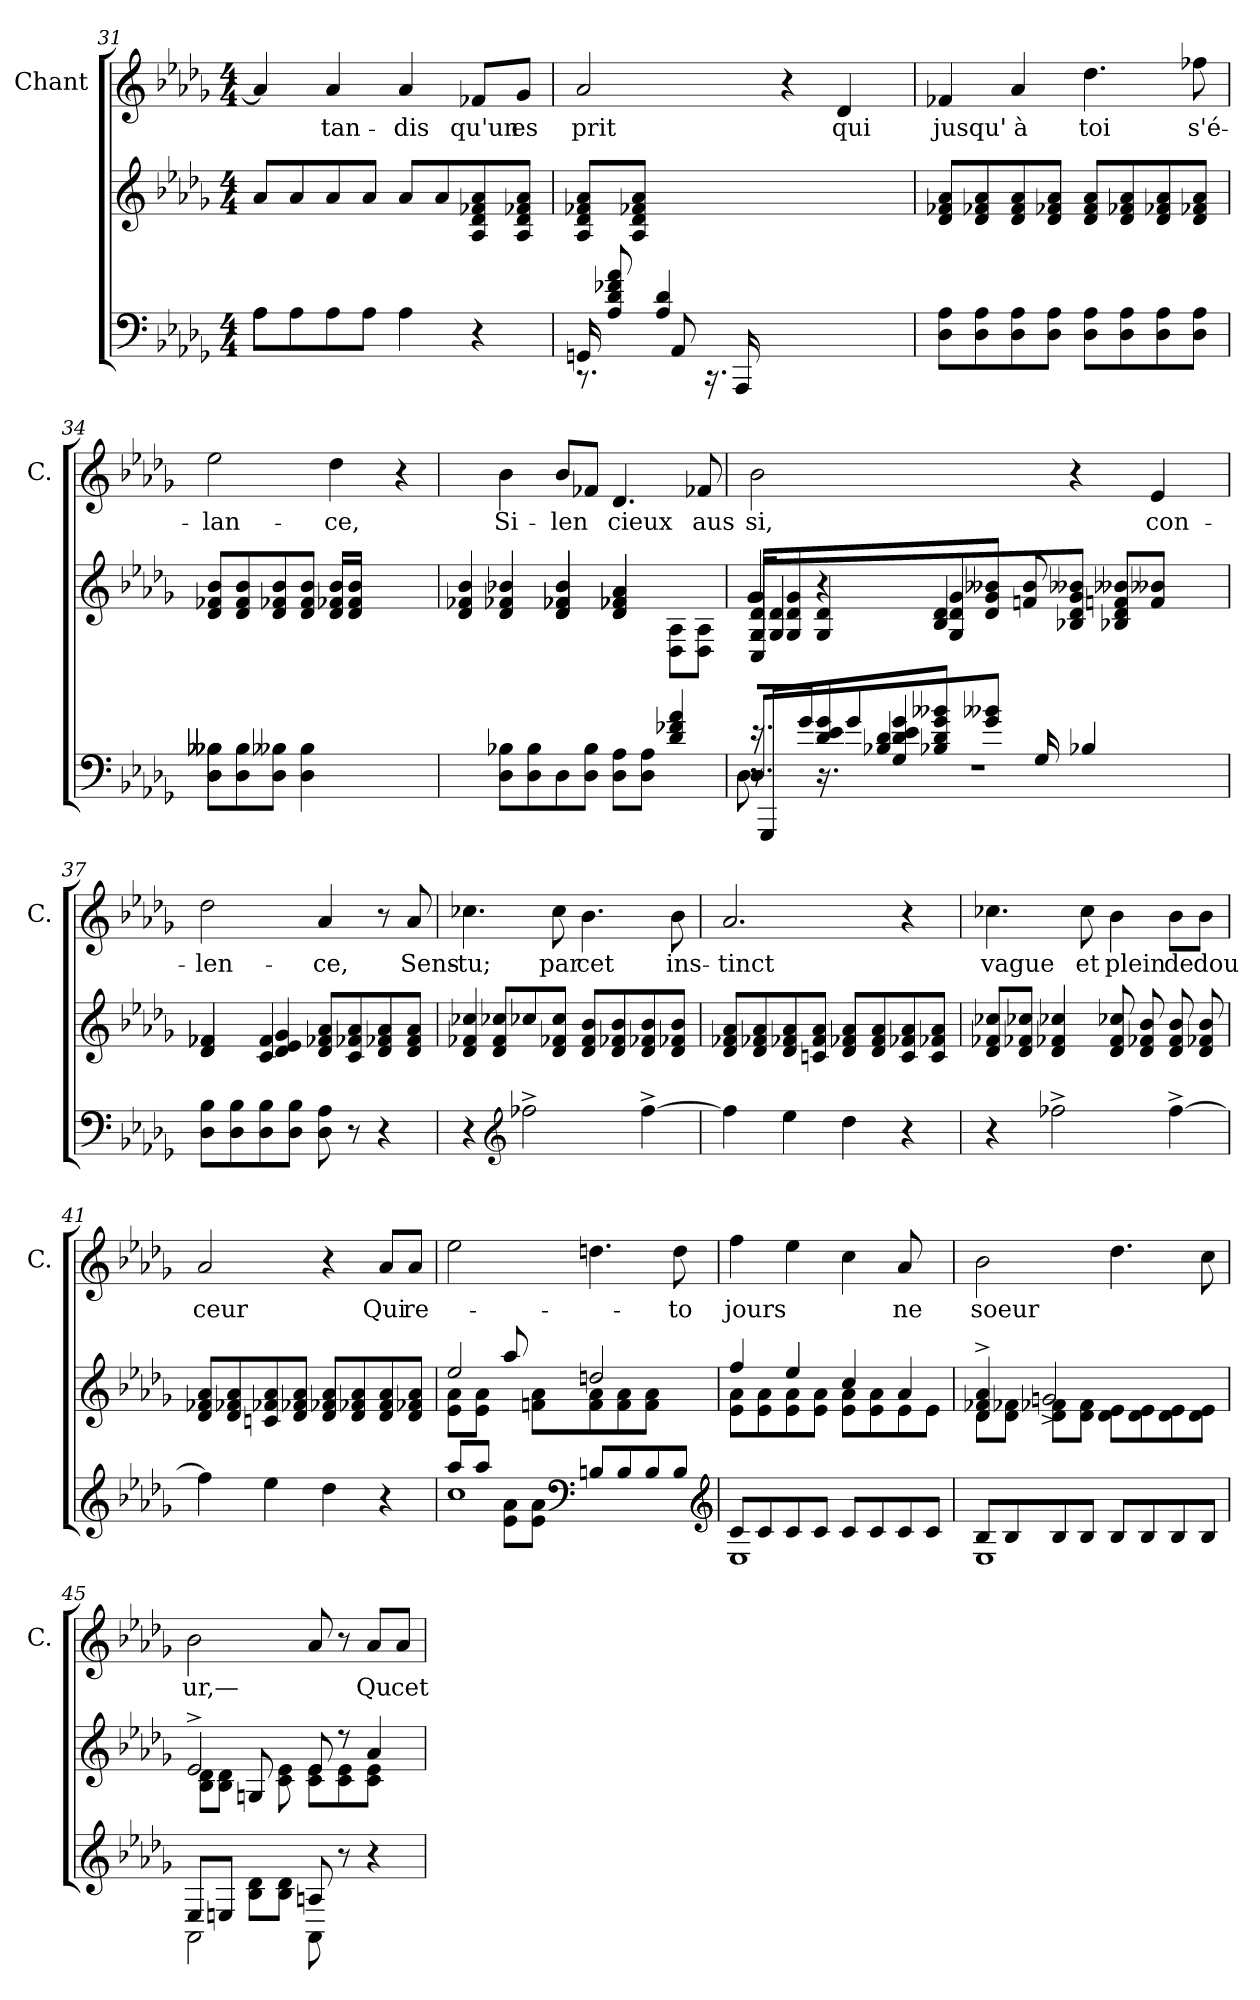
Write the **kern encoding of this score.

**kern	**kern	**kern	**text
*part3	*part2	*part1	*part1
*staff3	*staff2	*staff1	*staff1
*	*	*I"Chant	*
*	*	*I'C.	*
*clefF4	*clefG2	*clefG2	*
*k[b-e-a-d-g-]	*k[b-e-a-d-g-]	*k[b-e-a-d-g-]	*
*M4/4	*M4/4	*M4/4	*
=31	=31	=31	=31
*^	*	*	*
4A-i\	8A-j\L	8a-Z/L	4a-Z/]	.
.	8A-j\	8a-Z/	.	.
2.ryy	8A-j\	8a-Z/	4a-Z/	tan-
.	8A-j\J	8a-Z/J	.	.
.	4A-j\	8a-Z/L	4a-Z/	dis
.	.	8a-Z/	.	.
.	4r	8A-Z/ 8a-Z/ 8f-XZ/ 8d-Z/	8f-XZ/L	qu'un
.	.	8A-Z/ 8a-Z/ 8f-XZ/ 8d-Z/J	8g-Z/J	es
=32	=32	=32	=32	=32
16GGni/	8.r	8a-Z/ 8f-XZ/ 8d-Z/ 8A-Z/L	2a-Z/	prit
8A-i/ 8a-i/ 8f-Xi/ 8d-i/	.	.	.	.
.	.	8A-Z/ 8a-Z/ 8f-XZ/ 8d-Z/J	.	.
4d-i/ 4A-i/	8AA-j/	.	.	.
.	.	2.ryy	.	.
.	16.r	.	.	.
.	16AAA-j/	.	.	.
2ryy	.	.	.	.
.	2ryy	.	.	.
.	.	.	4r	.
.	.	.	4d-Z/	qui
16ryy	.	.	.	.
.	32ryy	.	.	.
*v	*v	*	*	*
=33	=33	=33	=33
8D-j\ 8A-j\L	8a-Z/ 8f-XZ/ 8d-Z/L	4f-XZ/	jusqu'
8D-j\ 8A-j\	8d-Z/ 8a-Z/ 8f-XZ/	.	.
8D-j\ 8A-j\	8d-Z/ 8a-Z/ 8f-Z/	4a-Z/	à
8D-j\ 8A-j\J	8d-Z/ 8a-Z/ 8f-XZ/J	.	.
8D-j\ 8A-j\L	8d-Z/ 8f-Z/ 8a-Z/L	4.dd-Z\	toi
8D-j\ 8A-j\	8a-Z/ 8f-XZ/ 8d-Z/	.	.
8D-j\ 8A-j\	8a-Z/ 8f-XZ/ 8d-Z/	.	.
8D-j\ 8A-j\J	8a-Z/ 8f-XZ/ 8d-Z/J	8ff-XZ\	s'é-
!!LO:LB:g=z
=34	=34	=34	=34
*^	*	*	*
*	*^	*	*	*
8D-i\ 8B--Xi\J	8D-V\ 8B--V\J	8D-j\ 8B--Xj\L	8d-Z/ 8b-Z/ 8f-XZ/L	2ee-Z\	lan-
2..ryy	2..ryy	8D-j\ 8B--j\	8b-Z/ 8f-Z/ 8d-Z/	.	.
.	.	8D-j\ 8B--Xj\J	8d-Z/ 8b-Z/ 8f-XZ/	.	.
.	.	4D-j\ 4B--j\	8d-Z/ 8f-Z/ 8b-Z/J	.	.
.	.	.	16d-Z/ 16b-Z/ 16f-XZ/LL	4dd-Z\	ce,
.	.	.	16d-Z/ 16f-Z/ 16b-Z/JJ	.	.
.	.	4.ryy	4.ryy	.	.
.	.	.	.	4r	.
*v	*v	*v	*	*	*
=35	=35	=35	=35
*	*^	*	*
8D-j\ 8B-Xj\L	4d-Z/ 4f-XZ/ 4b-XZ/	4d-i/ 4f-Xi/ 4b-i/	4b-Z\	Si-
8D-j\ 8B-j\	.	.	.	.
8D-j\	4d-Z/ 4f-XZ/ 4b-Z/	4d-i/ 4f-Xi/ 4b-i/	8b-Z/L	len
8D-j\ 8B-j\J	.	.	8f-XZ/J	--
8D-j\ 8A-j\L	4d-Z/ 4f-XZ/ 4a-Z/	4d-i/ 4f-Xi/ 4a-i/	4.d-Z/	cieux
8D-j\ 8A-j\J	.	.	.	.
4d-j/ 4f-Xj/ 4a-j/	8D-Z\ 8A-Z\L	4ryy	.	.
.	8D-Z\ 8A-Z\J	.	8f-XZ/	aus
=36	=36	=36	=36	=36
*^	*^	*^	*	*
*	*^	*	*	*^	*	*	*
*	*	*^	*	*	*	*	*	*	*
*	*	*	*^	*	*	*	*	*	*	*
*	*	*	*	*^	*	*	*	*	*	*	*
8.D-N\	16.r	8GGG-\	8r	8D-j\	1r	16CV\	8g-/J	8d-/ 8G-/J	4d-/ 4G-/	4g-Z/ 4d-Z/ 4G-Z/	2b-Z\	si,
.	.	.	.	.	.	4g-V/ 4d-V/ 4G-V/	.	.	.	.	.	.
.	8g-/J	.	.	.	.	.	.	.	.	.	.	.
.	.	8e-/ 8d-/ 8g-/J	2..ryy	16.r	.	.	4d-/ 4G-/	4r	.	.	.	.
8g-N/J	.	.	.	.	.	.	.	.	.	.	.	.
.	4d-/ 4B-X/	.	.	4g-j/ 4e-j/ 4d-j/ 4G-j/	.	.	.	.	.	.	.	.
.	.	8b--X/ 8g-/ 8d-/ 8B-X/J	.	.	.	.	.	.	4d-/ 4B-/	4g-Z/ 4d-Z/ 4G-Z/	.	.
8b--XN/ 8g-N/J	.	.	.	.	.	8d-V/ 8g-V/ 8b--XV/J	.	.	.	.	.	.
.	.	2ryy	.	.	.	.	2ryy	2ryy	.	.	.	.
2ryy	.	.	.	.	.	8fnV/ 8b--V/	.	.	.	.	.	.
.	2ryy	.	.	16G-j/	.	.	.	.	.	.	.	.
.	.	.	.	.	.	.	.	.	2ryy	8b--XZ/ 8g-Z/ 8d-Z/ 8B-XZ/J	4r	.
.	.	.	.	4B-Xj/	.	.	.	.	.	.	.	.
.	.	.	.	.	.	4..ryy	.	.	.	.	.	.
.	.	.	.	.	.	.	.	.	.	8b--XZ/ 8fnZ/ 8d-Z/ 8B-XZ/L	.	.
.	.	.	.	.	.	.	.	.	.	8fZ/ 8b--XZ/J	4e-Z/	con-
.	.	.	.	8..ryy	.	.	.	.	.	.	.	.
.	.	8ryy	.	.	.	.	8ryy	8ryy	.	8ryy	.	.
16ryy	.	.	.	.	.	.	.	.	.	.	.	.
.	32ryy	.	.	.	.	.	.	.	.	.	.	.
*v	*v	*v	*v	*v	*v	*	*	*	*	*	*	*
*	*	*v	*v	*v	*v	*	*
=37	=37	=37	=37	=37
8D-j\ 8B-j\L	4d-Z/ 4f-XZ/	4d-i/ 4f-Xi/	2dd-Z\	len-
8D-j\ 8B-j\	.	.	.	.
8D-j\ 8B-j\	4cZ/ 4f-Z/	4e-i/ 4d-i/ 4g-i/	.	.
8D-j\ 8B-j\J	.	.	.	.
8D-j\ 8A-j\	8d-Z/ 8f-XZ/ 8a-Z/L	2ryy	4a-Z/	ce,
8r	8cZ/ 8f-XZ/ 8a-Z/	.	.	.
4r	8d-Z/ 8a-Z/ 8f-XZ/	.	8r	.
.	8a-Z/ 8f-Z/ 8d-Z/J	.	8a-Z/	Sens-
*	*v	*v	*	*
!!LO:LB:g=z
=38	=38	=38	=38
4r	8d-Z/ 8cc-XZ/ 8f-XZ/J	4.cc-XZ\	tu;
.	8d-Z/ 8cc-XZ/ 8f-Z/L	.	.
*clefG2	*	*	*
2ff-X^>j\	8cc-XZ/	.	.
.	8d-Z/ 8cc-Z/ 8f-XZ/J	8cc-Z\	par
.	8d-Z/ 8f-Z/ 8b-Z/L	4.b-Z\	cet
.	8d-Z/ 8f-XZ/ 8b-Z/	.	.
[4ff-^>j\	8d-Z/ 8f-XZ/ 8b-Z/	.	.
.	8d-Z/ 8b-Z/ 8f-XZ/J	8b-Z\	ins-
=39	=39	=39	=39
4ff-j\]	8d-Z/ 8f-XZ/ 8a-Z/L	2.a-Z/	tinct
.	8a-Z/ 8f-XZ/ 8d-Z/	.	.
4ee-j\	8d-Z/ 8a-Z/ 8f-XZ/	.	.
.	8a-Z/ 8f-Z/ 8cnZ/J	.	.
4dd-j\	8d-Z/ 8a-Z/ 8f-XZ/L	.	.
.	8d-Z/ 8a-Z/ 8f-Z/	.	.
4r	8a-Z/ 8f-XZ/ 8cZ/	4r	.
.	8cZ/ 8f-XZ/ 8a-Z/J	.	.
=40	=40	=40	=40
4r	8cc-XZ/ 8f-XZ/ 8d-Z/L	4.cc-XZ\	vague
.	8cc-XZ/ 8f-XZ/ 8d-Z/J	.	.
2ff-X^>j\	4d-Z/ 4cc-XZ/ 4f-XZ/	.	.
.	.	8cc-Z\	et
.	8cc-XZ/ 8f-Z/ 8d-Z/	4b-Z\	plein
.	8d-Z/ 8b-Z/ 8f-XZ/	.	.
[4ff-^>j\	8d-Z/ 8b-Z/ 8f-Z/	8b-Z\L	de
.	8d-Z/ 8b-Z/ 8f-XZ/	8b-Z\J	dou
=41	=41	=41	=41
4ff-j\]	8d-Z/ 8f-XZ/ 8a-Z/L	2a-Z/	ceur
.	8d-Z/ 8f-XZ/ 8a-Z/	.	.
4ee-j\	8cnZ/ 8f-XZ/ 8a-Z/	.	.
.	8d-Z/ 8f-XZ/ 8a-Z/J	.	.
4dd-j\	8d-Z/ 8f-XZ/ 8a-Z/L	4r	.
.	8d-Z/ 8a-Z/ 8f-XZ/	.	.
4r	8d-Z/ 8f-Z/ 8a-Z/	8a-Z/L	Qui
.	8d-Z/ 8a-Z/ 8f-XZ/J	8a-Z/J	re-
!!LO:PB:g=z
=42	=42	=42	=42
*^	*^	*	*
8aa-j/L	1ccV/	2ee-Z/	8e-i\ 8a-i\L	2ee-Z\	.
8aa-j/J	.	.	8a-i\ 8e-i\J	.	.
8e-j\ 8a-j\L	.	.	8aa-i/	.	.
8a-j\ 8e-j\J	.	.	8a-i\ 8fni\L	.	.
*clefF4	*	*	*	*	*
8Bnj/L	.	2ddnZ/	8fi\ 8a-i\	4.ddnZ\	.
8Bj/	.	.	8fi\ 8a-i\	.	.
8Bj/	.	.	8a-i\ 8fi\J	.	.
8Bj/J	.	.	8ryy	8ddZ\	to
*clefG2	*	*	*	*	*
=43	=43	=43	=43	=43	=43
8cj/L	1E-V/	4ffZ/	8e-i\ 8a-i\L	4ffZ\	jours
8cj/	.	.	8e-i\ 8a-i\	.	.
8cj/	.	4ee-Z/	8e-i\ 8a-i\	4ee-Z\	.
8cj/J	.	.	8e-i\ 8a-i\J	.	.
8cj/L	.	4ccZ/	8e-i\ 8a-i\L	4ccZ\	.
8cj/	.	.	8e-i\ 8a-i\	.	.
8cj/	.	4a-Z/	8e-i\	8a-Z/	ne
8cj/J	.	.	8e-i\J	8ryy	.
=44	=44	=44	=44	=44	=44
8B-j/L	1E-V/	4a-Z^>/ 4f-XZ^>/ 4d-Z^>/	8d-i\L	2b-Z\	soeur
8B-j/	.	.	8f-Xi\ 8d-i\J	.	.
8B-j/	.	8d-Z\ 8f-XZ\L	2gn^>i/	.	.
8B-j/J	.	8d-Z\ 8f-Z\J	.	.	.
8B-j/L	.	8d-Z\ 8e-Z\L	.	4.dd-Z\	.
8B-j/	.	8d-Z\ 8e-Z\	.	.	.
8B-j/	.	8d-Z\ 8e-Z\	4ryy	.	.
8B-j/J	.	8d-Z\ 8e-Z\J	.	8ccZ\	.
=45	=45	=45	=45	=45	=45
8E-j/L	2AA-V\	2e-^>Z/	8d-i\ 8B-i\L	2b-Z\	ur,—
8Enj/J	.	.	8B-i\ 8d-i\J	.	.
8B-j\ 8d-j\L	.	.	8Gni/	.	.
8d-j\ 8B-j\J	.	.	8ci\ 8e-i\	.	.
8AA-j\	8AnV/	8e-Z/	8ci\ 8e-i\L	8a-Z/	.
8r	4.ryy	8r	8e-i\ 8ci\	8r	.
4r	.	4a-Z/	8ci\ 8e-i\J	8a-Z/L	Qu
.	.	.	8ryy	8a-Z/J	cet-
*v	*v	*	*	*	*
*	*v	*v	*	*
=	=	=	=
*-	*-	*-	*-
